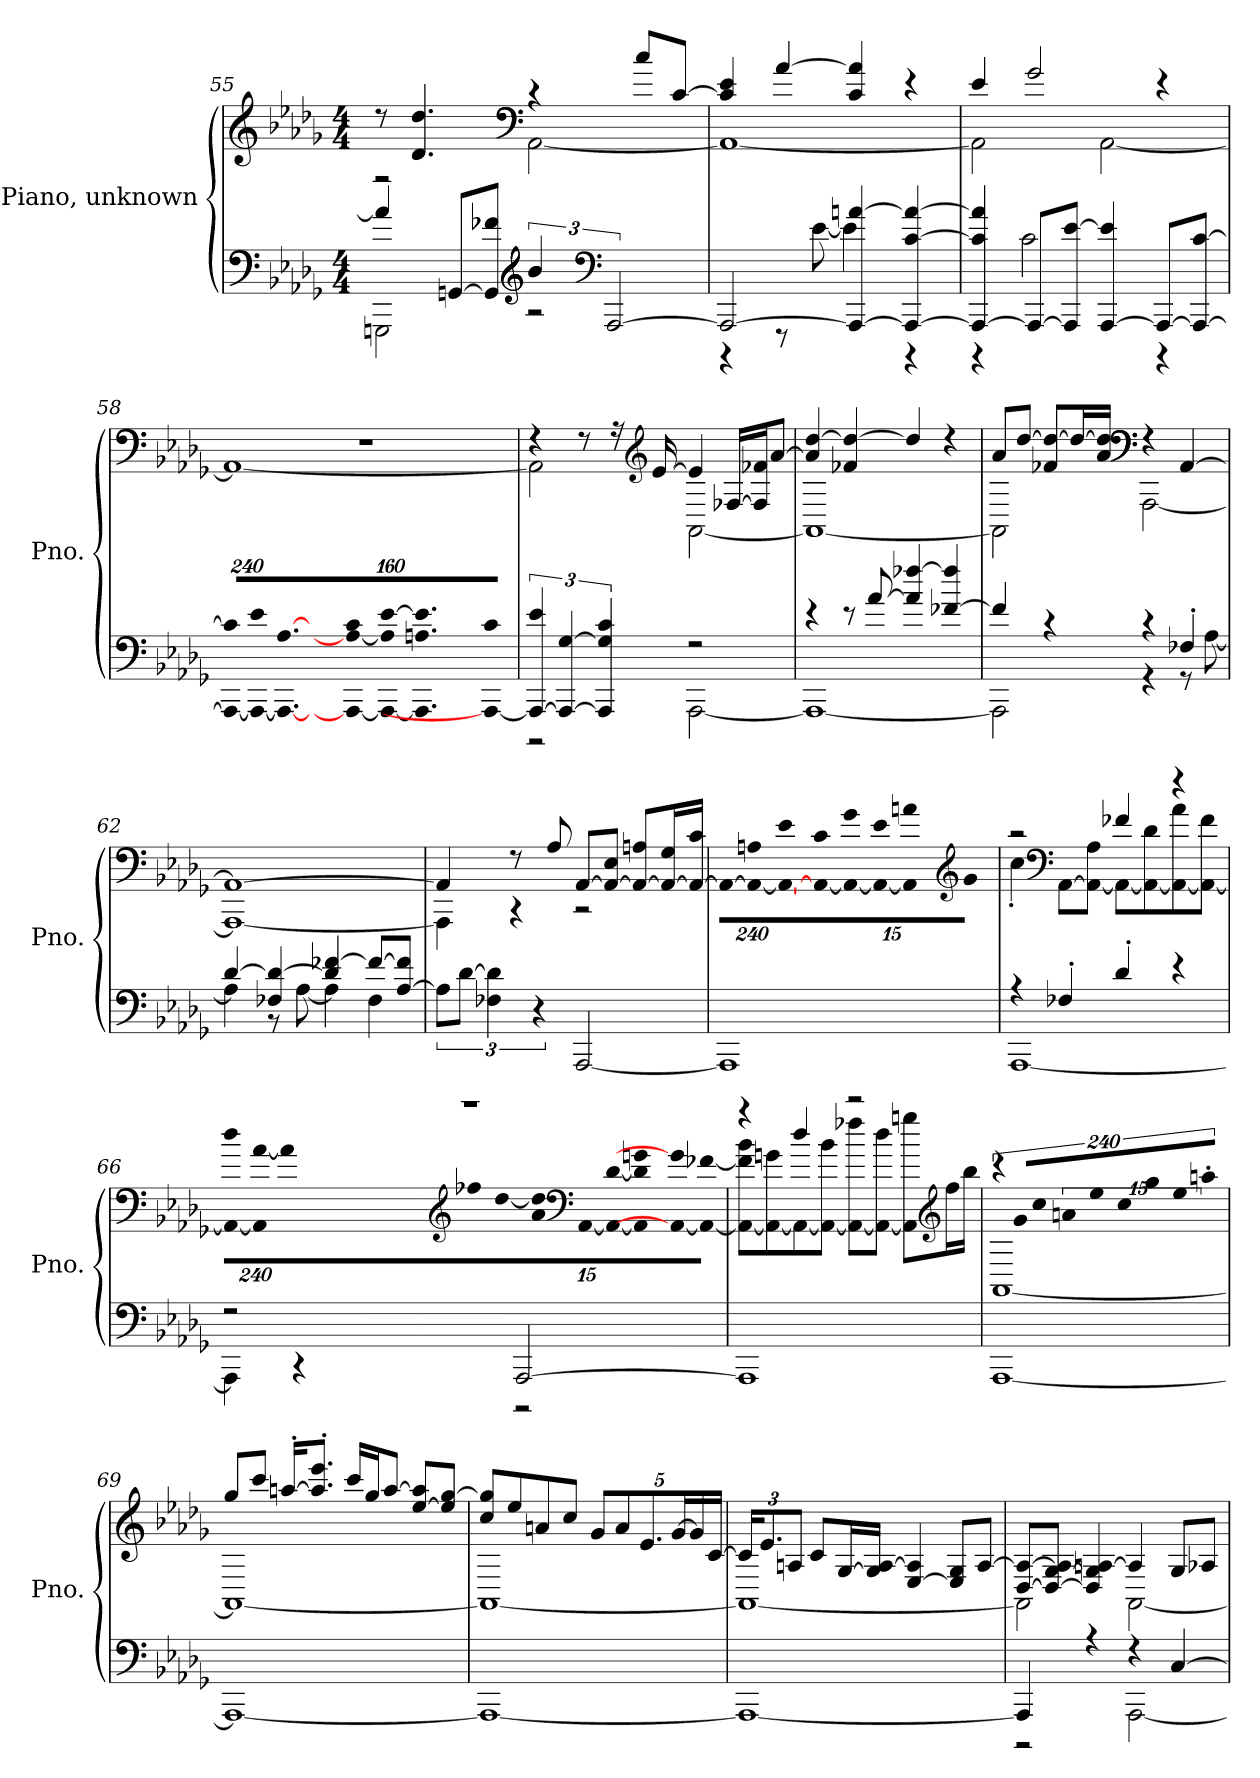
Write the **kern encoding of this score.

**kern	**kern
*part1	*part1
*staff2	*staff1
*I"Piano, unknown	*
*I'Pno.	*
!!LO:LB:g=z
*clefF4	*clefG2
*k[b-e-a-d-g-]	*k[b-e-a-d-g-]
*M4/4	*M4/4
=55	=55
*^	*^
4a/]	2GGGn\	8r	2r
.	.	4.d-/ 4.dd-/	.
[8GGn/L	.	.	.
8GG/] 8f-X/J	.	.	.
*clefG2	*	*clefF4	*
6b-/	2r	4r	[2AA-\
*clefF4	*	*	*
[3AAA-/	.	.	.
.	.	8cc/L	.
.	.	[8c/J	.
=56	=56	=56	=56
2AAA-/_	4r	4c/] 4e-/	1AA-_
.	8r	[4a-/	.
.	[8e-\	.	.
4AAA-/_ [4an/	4e-\]	4c/ 4a-/]	.
4AAA-/_ [4c/ 4a/_	4r	4r	.
=57	=57	=57	=57
4AAA-/_ 4c/] 4a/]	4r	4e-/	2AA-\]
8AAA-/L_	2c\	2g-/	.
8AAA-/] [8e-/J	.	.	.
[4AAA-/ 4e-/]	.	.	[2AA-\
8AAA-/L_	4r	4r	.
8AAA-/_ [8c/J	.	.	.
*v	*v	*	*
=58	=58	=58
*Xbrackettup	*	*
!LO:N:vis=16	!	!
1920%137AAA-/_ 1920%137c/]KL	1r	1AA-_
!LO:N:vis=8	!	!
960%137AAA-/_ 960%137e-/	.	.
!LO:N:vis=8.	!	!
640%137AAA-/_ [640%137A-/	.	.
1920ryy	.	.
!LO:N:vis=8	!	!
960%137AAA-/_ 960%137A-/_ 960%137c/	.	.
!LO:N:vis=16	!	!
1920%137AAA-/_ 1920%137A-/] [1920%137e-/K	.	.
!LO:N:vis=8.	!	!
640%137AAA-/_ 640%137An/ 640%137e-/]	.	.
1920ryy	.	.
!LO:N:vis=8	!	!
960%137AAA-/_ 960%137c/J	.	.
!!LO:PB:g=z	!!
=59	=59	=59
*brackettup	*	*
*^	*	*
6AAA-/_ 6e-/	2r	4r	2AA-\]
6AAA-/_ [6G-/	.	.	.
.	.	8r	.
6AAA-/] 6G-/] 6c/	.	.	.
.	.	16r	.
*	*	*clefG2	*
.	.	[16e-/	.
2r	[2AAA-\	4e-/]	[2AA-\
.	.	[16F-X/LL	.
.	.	16F-/] 16f-X/J	.
.	.	[8a-/J	.
=60	=60	=60	=60
4r	1AAA-_	4a-/] [4dd-/	1AA-_
8r	.	4f-X/ 4dd-/_	.
[8a-/	.	.	.
4a-/] [4ff-X/	.	4dd-/]	.
[4f-X/ 4ff-/]	.	4r	.
=61	=61	=61	=61
4f-/]	2AAA-\]	8a-/L	2AA-\]
.	.	[8dd-/J	.
4r	.	8f-X/ 8dd-/_L	.
.	.	16dd-/L_	.
.	.	16a-/ 16dd-/]JJ	.
*	*	*clefF4	*
4r	4r	4r	[2AAA-\
4F-X'/	8r	[4AA-/	.
.	[8A-\	.	.
!!LO:LB:g=z	!!
=62	=62	=62	=62
[4d-/	4A-\]	1AA-_	1AAA-_
4F-X/ 4d-/_	8r	.	.
.	[8A-\	.	.
4d-/] [4f-X/	4A-\]	.	.
8f-/L_	4F-\	.	.
[8A-/ 8f-/]J	.	.	.
*v	*v	*	*
=63	=63	=63
12A-\L]	4AA-/]	4AAA-\]
[12d-\J	.	.
6F-X\ 6d-\]	.	.
.	8r	4r
6r	.	.
.	8A-/	.
[2AAA-/	[8AA-/L	2r
.	8AA-/_ 8E-/J	.
.	8AA-/_ 8An/L	.
.	16AA-/_ 16G-/L	.
.	16AA-/_ 16c/JJ	.
*	*v	*v
=64	=64
*	*Xbrackettup
!	!LO:N:vis=16
1AAA-]	1920%137AA-\KL_
!	!LO:N:vis=8
.	960%137AA-\_ 960%137An\
!	!LO:N:vis=16
.	1920%137AA-\_ 1920%137e-\K
.	1920ryy
!	!LO:N:vis=8
.	960%137AA-\_ 960%137c\
!	!LO:N:vis=8
.	960%137AA-\_ 960%137g-\
!	!LO:N:vis=8
.	960%137AA-\_ 960%137e-\
!	!LO:N:vis=8
.	960%137AA-\] 960%137an\
.	1920ryy
*	*clefG2
!	!LO:N:vis=8
.	960%137g-\J
!!LO:LB:g=z
=65	=65
*^	*^
4r	[1AAA-	2r	4cc'\
*	*	*clefF4	*
4F-X'/	.	.	[8AA-\L
.	.	.	8AA-\_ 8A-\J
4d-'/	.	4f-X/	8AA-\L_
.	.	.	8AA-\_ 8d-\
4r	.	4r	8AA-\_ 8a-\
.	.	.	8AA-\_ 8f-\J
=66	=66	=66	=66
!	!	!	!LO:N:vis=8
2r	4AAA-\]	1r	960%137AA-\_ 960%137dd-\L
!	!	!	!LO:N:vis=16
.	.	.	1920%137AA-\] [1920%137a-\L
!	!	!	!LO:N:vis=16
.	.	.	1920%137a-\]
.	4r	.	.
.	.	.	1920ryy
*	*	*clefG2	*
!	!	!	!LO:N:vis=16
.	.	.	1920%137ff-X\
!	!	!	!LO:N:vis=16
.	.	.	[1920%137dd-\J
!	!	!	!LO:N:vis=8
.	.	.	960%137a-\ 960%137dd-\]
[2AAA-/	2r	.	.
*	*	*clefF4	*
!	!	!	!LO:N:vis=16
.	.	.	[1920%137AA-\L
!	!	!	!LO:N:vis=16
.	.	.	1920%137AA-\_ [1920%137d-\J
!	!	!	!LO:N:vis=8
.	.	.	960%137AA-\_ 960%137d-\] [960%137gn\
.	.	.	1920ryy
!	!	!	!LO:N:vis=16
.	.	.	1920%137AA-\_ 1920%137g\]L
!	!	!	!LO:N:vis=16
.	.	.	1920%137AA-\_ [1920%137f-X\JJ
*v	*v	*	*
!!LO:LB:g=z	!!
=67	=67	=67
1AAA-]	4r	8AA-\_ 8f-\] 8b-\L
.	.	8AA-\_ 8gn\
.	4dd-/	8AA-\_
.	.	8AA-\_ 8b-\J
.	2r	8AA-\_ 8ff-X\L
.	.	8AA-\_ 8dd-\J
.	.	8AA-\] 8ggn\L
*	*clefG2	*
.	.	16ff-\L
.	.	16bb-\JJ
=68	=68	=68
*	*brackettup	*
!	!LO:N:vis=16	!
[1AAA-	1920%137r	[1AA-
!	!LO:N:vis=16	!
.	1920%137g-/KL	.
!	!LO:N:vis=8	!
.	960%137cc/	.
.	1920ryy	.
!	!LO:N:vis=16	!
.	1920%137an/L	.
!	!LO:N:vis=16	!
.	1920%137ee-/J	.
!	!LO:N:vis=8	!
.	960%137cc/	.
!	!LO:N:vis=8	!
.	960%137gg-/	.
!	!LO:N:vis=8	!
.	960%137ee-/	.
.	1920ryy	.
!	!LO:N:vis=8	!
.	960%137aan'/J	.
=69	=69	=69
1AAA-_	8gg-/L	1AA-_
.	8ccc/J	.
.	[16aan'/KL	.
.	8.aa/]' 8.eee-/'J	.
.	16ccc/LL	.
.	16gg-/J	.
.	[8aa/J	.
.	[8ee-/ 8aa/]L	.
.	8ee-/] [8gg-/J	.
!!LO:LB:g=z	!!
=70	=70	=70
1AAA-_	8cc/ 8gg-/]L	1AA-_
.	8ee-/	.
.	8an/	.
.	8cc/J	.
*	*Xbrackettup	*
.	10g-/L	.
.	10a/	.
.	10.e-/	.
.	[20g-/L	.
.	20g-/]	.
.	[20c/JJ	.
=71	=71	=71
1AAA-_	24c/KL]	1AA-_
.	12.e-/	.
.	12An/J	.
.	8c/L	.
.	[16G-/L	.
.	16G-/] [16A/JJ	.
.	[4E-/ 4A/]	.
.	8E-/] 8G-/L	.
.	[8A/J	.
=72	=72	=72
*^	*	*
4AAA-/]	2r	[8D-/ 8A/_L	2AA-\]
.	.	8D-/_ [8G-/ 8A/]J	.
4r	.	4D-/] 4G-/] [4An/	.
4r	[2AAA-\	4A/]	[2AA-\
[4C/	.	8G-/L	.
.	.	8A-X/J	.
*v	*v	*	*
*	*v	*v
=	=
*-	*-
